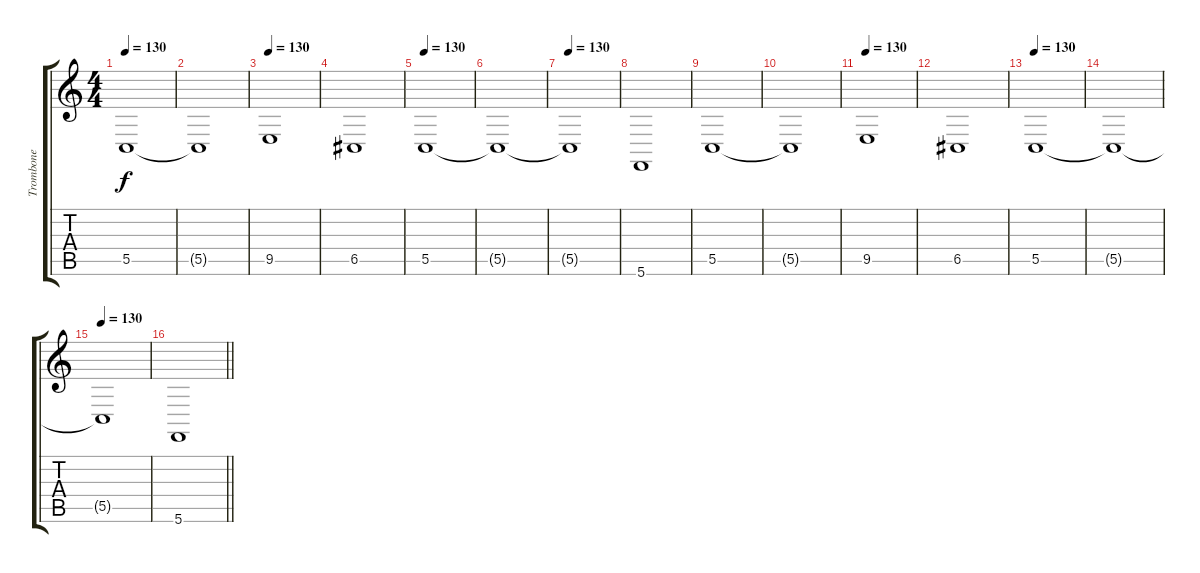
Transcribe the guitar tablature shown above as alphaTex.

\track ("Trombone" "Trombone") {instrument trombone}
\staff {score tabs}
\tuning (D4 A3 F3 C3 G2 C2) {hide}
\ts (4 4)
\tempo 130
\clef g2
\ks c
5.5.1{dy f} |
5.5{t}.1 |
\tempo 130
9.5.1 |
6.5.1 |
\tempo 130
5.5.1 |
5.5{t}.1 |
\tempo 130
5.5{t}.1 |
5.6.1 |
5.5.1 |
5.5{t}.1 |
\tempo 130
9.5.1 |
6.5.1 |
\tempo 130
5.5.1 |
5.5{t}.1 |
\tempo 130
5.5{t}.1 |
\barLineRight lightlight
5.6.1
